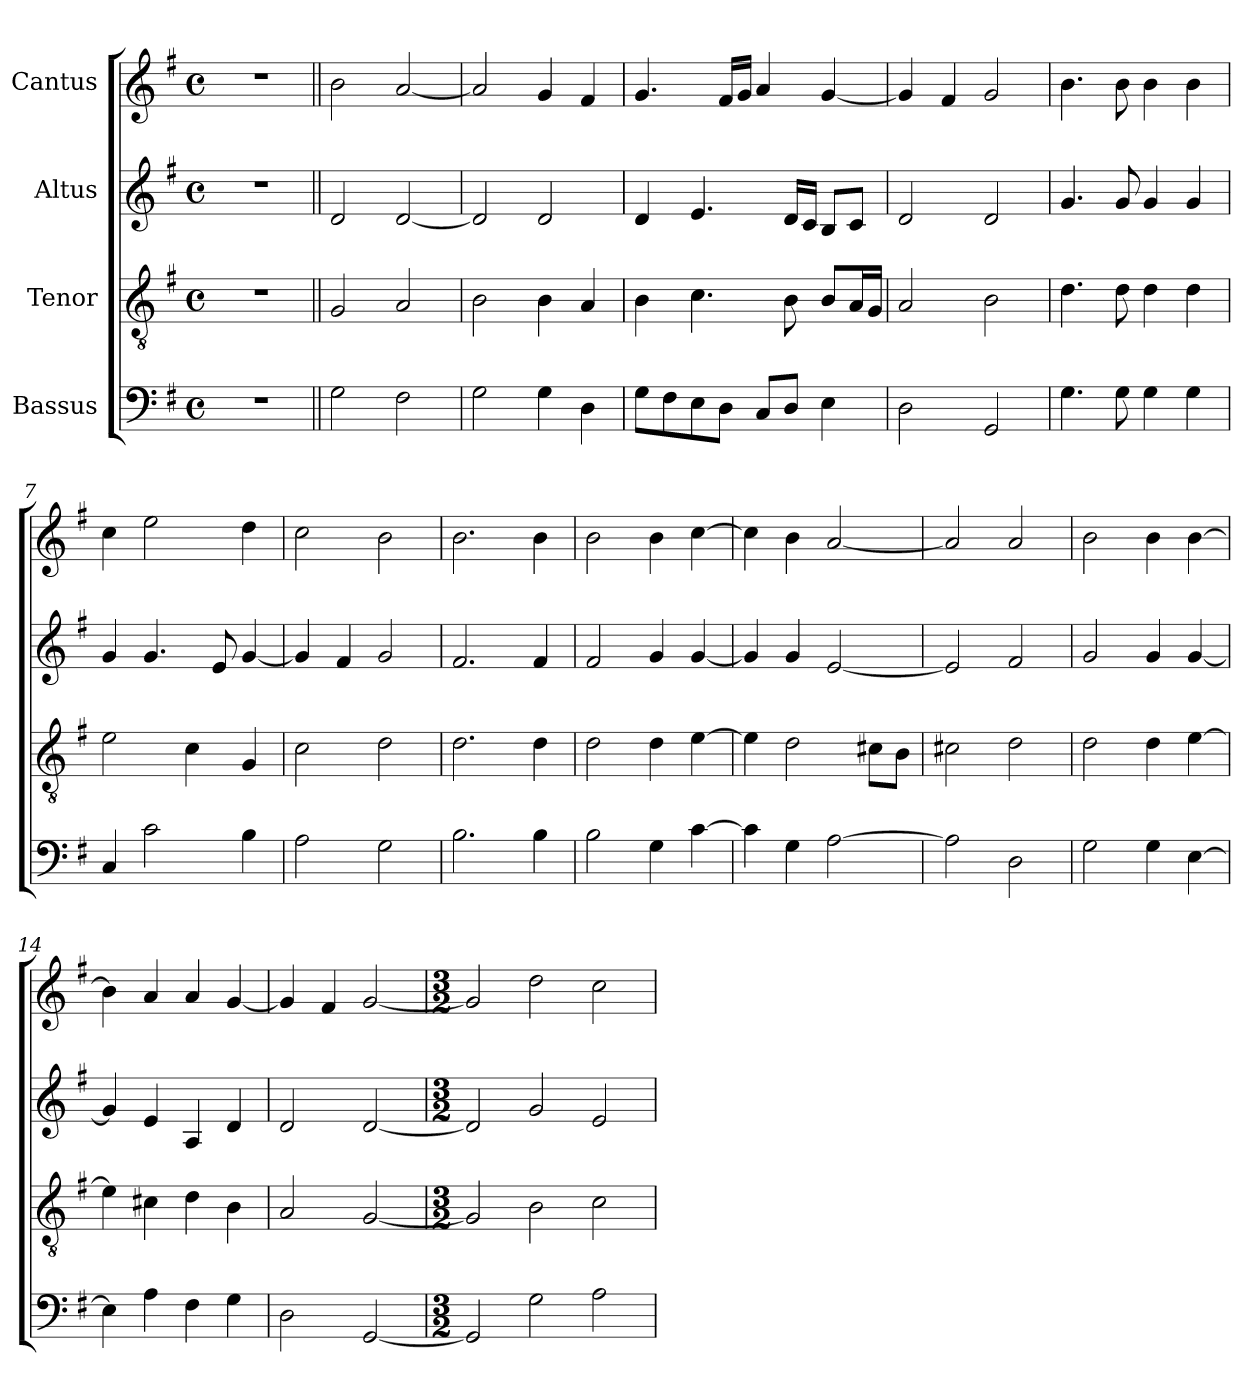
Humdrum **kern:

**kern	**kern	**kern	**kern
*part4	*part3	*part2	*part1
*staff4	*staff3	*staff2	*staff1
*I"Bassus	*I"Tenor	*I"Altus	*I"Cantus
*clefF4	*clefGv2	*clefG2	*clefG2
*k[f#]	*k[f#]	*k[f#]	*k[f#]
*G:	*G:	*G:	*G:
*M4/4	*M4/4	*M4/4	*M4/4
*met(c)	*met(c)	*met(c)	*met(c)
=1	=1	=1	=1
1r	1r	1r	1r
=2||	=2||	=2||	=2||
*	*	*	*MM120
2G\	2G/	2d/	2b\
2F#\	2A/	[<2d/	[<2a/
=3	=3	=3	=3
2G\	2B\	2d/]	2a/]
4G\	4B\	2d/	4g/
4D\	4A/	.	4f#/
=4	=4	=4	=4
8G\L	4B\	4d/	4.g/
8F#\	.	.	.
8E\	4.c\	4.e/	.
8D\J	.	.	16f#/LL
.	.	.	16g/JJ
8C/L	.	.	4a/
8D/J	8B\	16d/LL	.
.	.	16c/JJ	.
4E\	8B/L	8B/L	[<4g/
.	16A/L	8c/J	.
.	16G/JJ	.	.
!!LO:LB:g=z
=5	=5	=5	=5
2D\	2A/	2d/	4g/]
.	.	.	4f#/
2GG/	2B\	2d/	2g/
=6	=6	=6	=6
4.G\	4.d\	4.g/	4.b\
8G\	8d\	8g/	8b\
4G\	4d\	4g/	4b\
4G\	4d\	4g/	4b\
=7	=7	=7	=7
4C/	2e\	4g/	4cc\
2c\	.	4.g/	2ee\
.	4c\	.	.
.	.	8e/	.
4B\	4G/	[<4g/	4dd\
=8	=8	=8	=8
2A\	2c\	4g/]	2cc\
.	.	4f#/	.
2G\	2d\	2g/	2b\
=9	=9	=9	=9
2.B\	2.d\	2.f#/	2.b\
4B\	4d\	4f#/	4b\
!!LO:LB:g=z
=10	=10	=10	=10
2B\	2d\	2f#/	2b\
4G\	4d\	4g/	4b\
[>4c\	[>4e\	[<4g/	[>4cc\
=11	=11	=11	=11
4c\]	4e\]	4g/]	4cc\]
4G\	2d\	4g/	4b\
[>2A\	.	[<2e/	[<2a/
.	8c#X\L	.	.
.	8B\J	.	.
=12	=12	=12	=12
2A\]	2c#X\	2e/]	2a/]
2D\	2d\	2f#/	2a/
=13	=13	=13	=13
2G\	2d\	2g/	2b\
4G\	4d\	4g/	4b\
[>4E\	[>4e\	[<4g/	[>4b\
=14	=14	=14	=14
4E\]	4e\]	4g/]	4b\]
4A\	4c#X\	4e/	4a/
4F#\	4d\	4A/	4a/
4G\	4B\	4d/	[<4g/
!!LO:LB:g=z
=15	=15	=15	=15
2D\	2A/	2d/	4g/]
.	.	.	4f#/
[<2GG/	[<2G/	[<2d/	[<2g/
=16	=16	=16	=16
*M3/2	*M3/2	*M3/2	*M3/2
*	*	*	*MM240
2GG/]	2G/]	2d/]	2g/]
2G\	2B\	2g/	2dd\
2A\	2c\	2e/	2cc\
=	=	=	=
*-	*-	*-	*-
